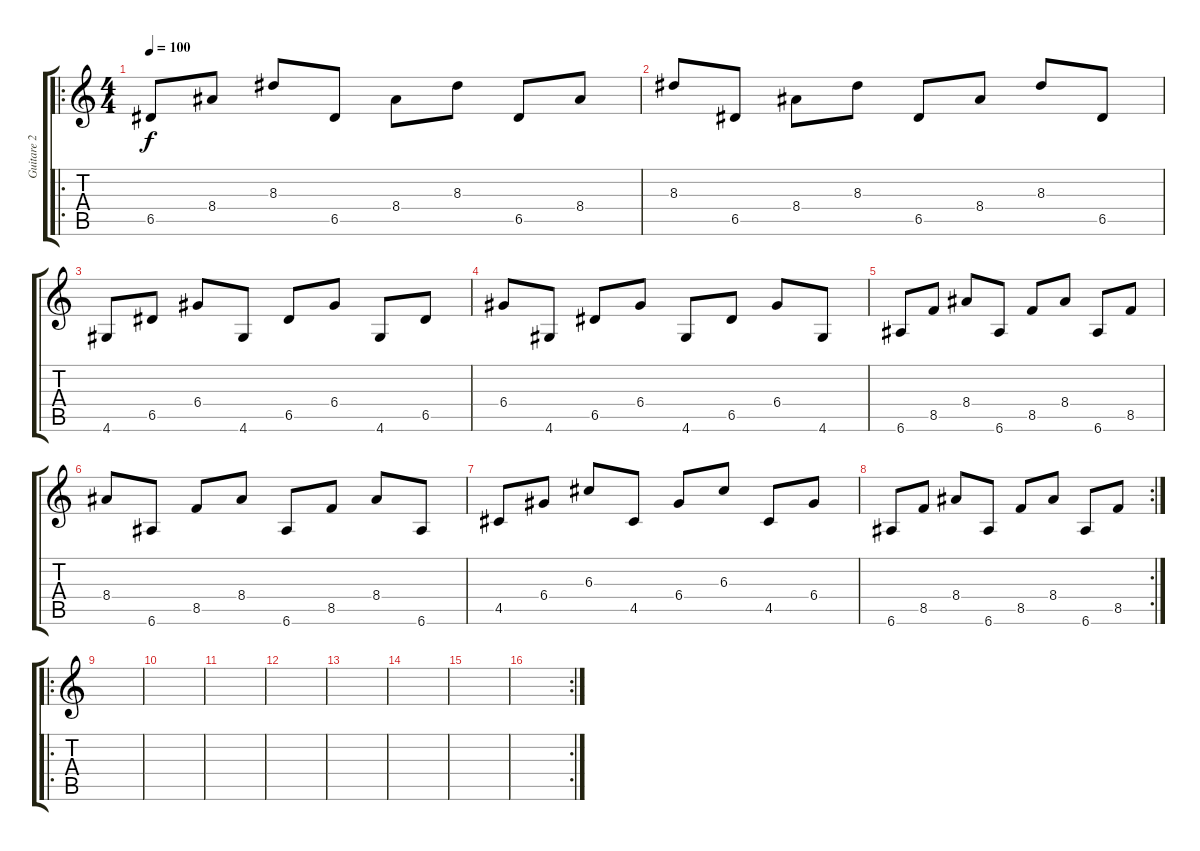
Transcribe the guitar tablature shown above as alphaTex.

\track ("Guitare 2" "Guitare 2") {instrument distortionguitar}
\staff {score tabs}
\tuning (E4 B3 G3 D3 A2 E2) {hide}
\ro
\ts (4 4)
\tempo 100
\clef g2
\ks c
6.5.8{dy f} 8.4.8 8.3.8 6.5.8 8.4.8 8.3.8 6.5.8 8.4.8 |
8.3.8 6.5.8 8.4.8 8.3.8 6.5.8 8.4.8 8.3.8 6.5.8 |
4.6.8 6.5.8 6.4.8 4.6.8 6.5.8 6.4.8 4.6.8 6.5.8 |
6.4.8 4.6.8 6.5.8 6.4.8 4.6.8 6.5.8 6.4.8 4.6.8 |
6.6.8 8.5.8 8.4.8 6.6.8 8.5.8 8.4.8 6.6.8 8.5.8 |
8.4.8 6.6.8 8.5.8 8.4.8 6.6.8 8.5.8 8.4.8 6.6.8 |
4.5.8 6.4.8 6.3.8 4.5.8 6.4.8 6.3.8 4.5.8 6.4.8 |
\rc 2
6.6.8 8.5.8 8.4.8 6.6.8 8.5.8 8.4.8 6.6.8 8.5.8 |
\ro
|
|
|
|
|
|
|
\rc 2
